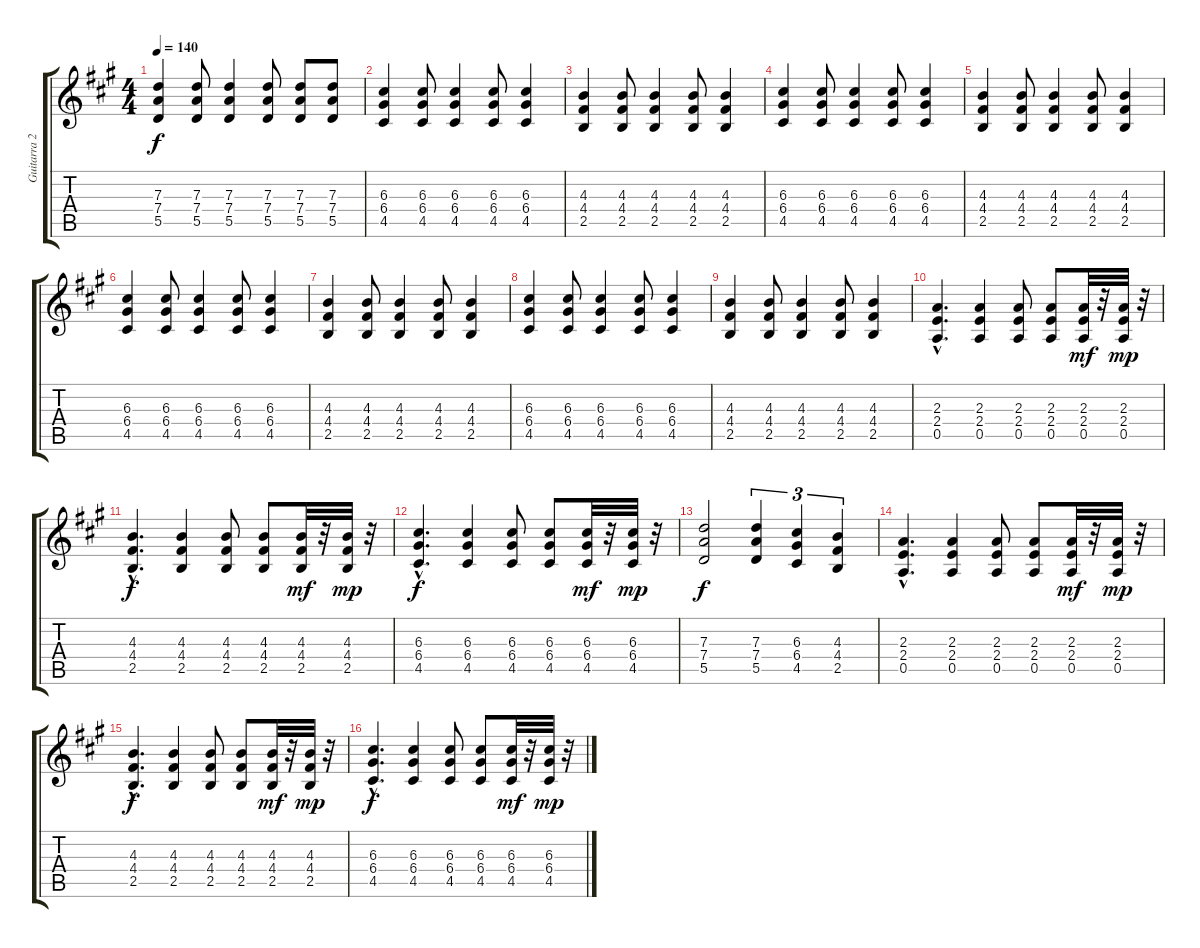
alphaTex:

\track ("Guitarra 2" "Guitarra 2") {instrument acousticguitarsteel}
\staff {score tabs}
\tuning (E4 B3 G3 D3 A2 E2) {hide}
\ts (4 4)
\tempo 140
\clef g2
\ks a
(7.3 7.4 5.5).4{dy f} (7.3 7.4 5.5).8 (7.3 7.4 5.5).4 (7.3 7.4 5.5).8 (7.3 7.4 5.5).8 (7.3 7.4 5.5).8 |
(6.3 6.4 4.5).4 (6.3 6.4 4.5).8 (6.3 6.4 4.5).4 (6.3 6.4 4.5).8 (6.3 6.4 4.5).4 |
(4.3 4.4 2.5).4 (4.3 4.4 2.5).8 (4.3 4.4 2.5).4 (4.3 4.4 2.5).8 (4.3 4.4 2.5).4 |
(6.3 6.4 4.5).4 (6.3 6.4 4.5).8 (6.3 6.4 4.5).4 (6.3 6.4 4.5).8 (6.3 6.4 4.5).4 |
(4.3 4.4 2.5).4 (4.3 4.4 2.5).8 (4.3 4.4 2.5).4 (4.3 4.4 2.5).8 (4.3 4.4 2.5).4 |
(6.3 6.4 4.5).4 (6.3 6.4 4.5).8 (6.3 6.4 4.5).4 (6.3 6.4 4.5).8 (6.3 6.4 4.5).4 |
(4.3 4.4 2.5).4 (4.3 4.4 2.5).8 (4.3 4.4 2.5).4 (4.3 4.4 2.5).8 (4.3 4.4 2.5).4 |
(6.3 6.4 4.5).4 (6.3 6.4 4.5).8 (6.3 6.4 4.5).4 (6.3 6.4 4.5).8 (6.3 6.4 4.5).4 |
(4.3 4.4 2.5).4 (4.3 4.4 2.5).8 (4.3 4.4 2.5).4 (4.3 4.4 2.5).8 (4.3 4.4 2.5).4 |
(2.3{hac} 2.4{hac} 0.5{hac}).4{d} (2.3 2.4 0.5).4 (2.3 2.4 0.5).8 (2.3 2.4 0.5).8 (2.3 2.4 0.5).32{dy mf} r.32 (2.3 2.4 0.5).32{dy mp} r.32 |
(4.3{hac} 4.4{hac} 2.5{hac}).4{d dy f} (4.3 4.4 2.5).4 (4.3 4.4 2.5).8 (4.3 4.4 2.5).8 (4.3 4.4 2.5).32{dy mf} r.32 (4.3 4.4 2.5).32{dy mp} r.32 |
(6.3{hac} 6.4{hac} 4.5{hac}).4{d dy f} (6.3 6.4 4.5).4 (6.3 6.4 4.5).8 (6.3 6.4 4.5).8 (6.3 6.4 4.5).32{dy mf} r.32 (6.3 6.4 4.5).32{dy mp} r.32 |
(7.3 7.4 5.5).2{dy f} (7.3 7.4 5.5).4{tu (3 2)} (6.3 6.4 4.5).4{tu (3 2)} (4.3 4.4 2.5).4{tu (3 2)} |
(2.3{hac} 2.4{hac} 0.5{hac}).4{d} (2.3 2.4 0.5).4 (2.3 2.4 0.5).8 (2.3 2.4 0.5).8 (2.3 2.4 0.5).32{dy mf} r.32 (2.3 2.4 0.5).32{dy mp} r.32 |
(4.3{hac} 4.4{hac} 2.5{hac}).4{d dy f} (4.3 4.4 2.5).4 (4.3 4.4 2.5).8 (4.3 4.4 2.5).8 (4.3 4.4 2.5).32{dy mf} r.32 (4.3 4.4 2.5).32{dy mp} r.32 |
(6.3{hac} 6.4{hac} 4.5{hac}).4{d dy f} (6.3 6.4 4.5).4 (6.3 6.4 4.5).8 (6.3 6.4 4.5).8 (6.3 6.4 4.5).32{dy mf} r.32 (6.3 6.4 4.5).32{dy mp} r.32
